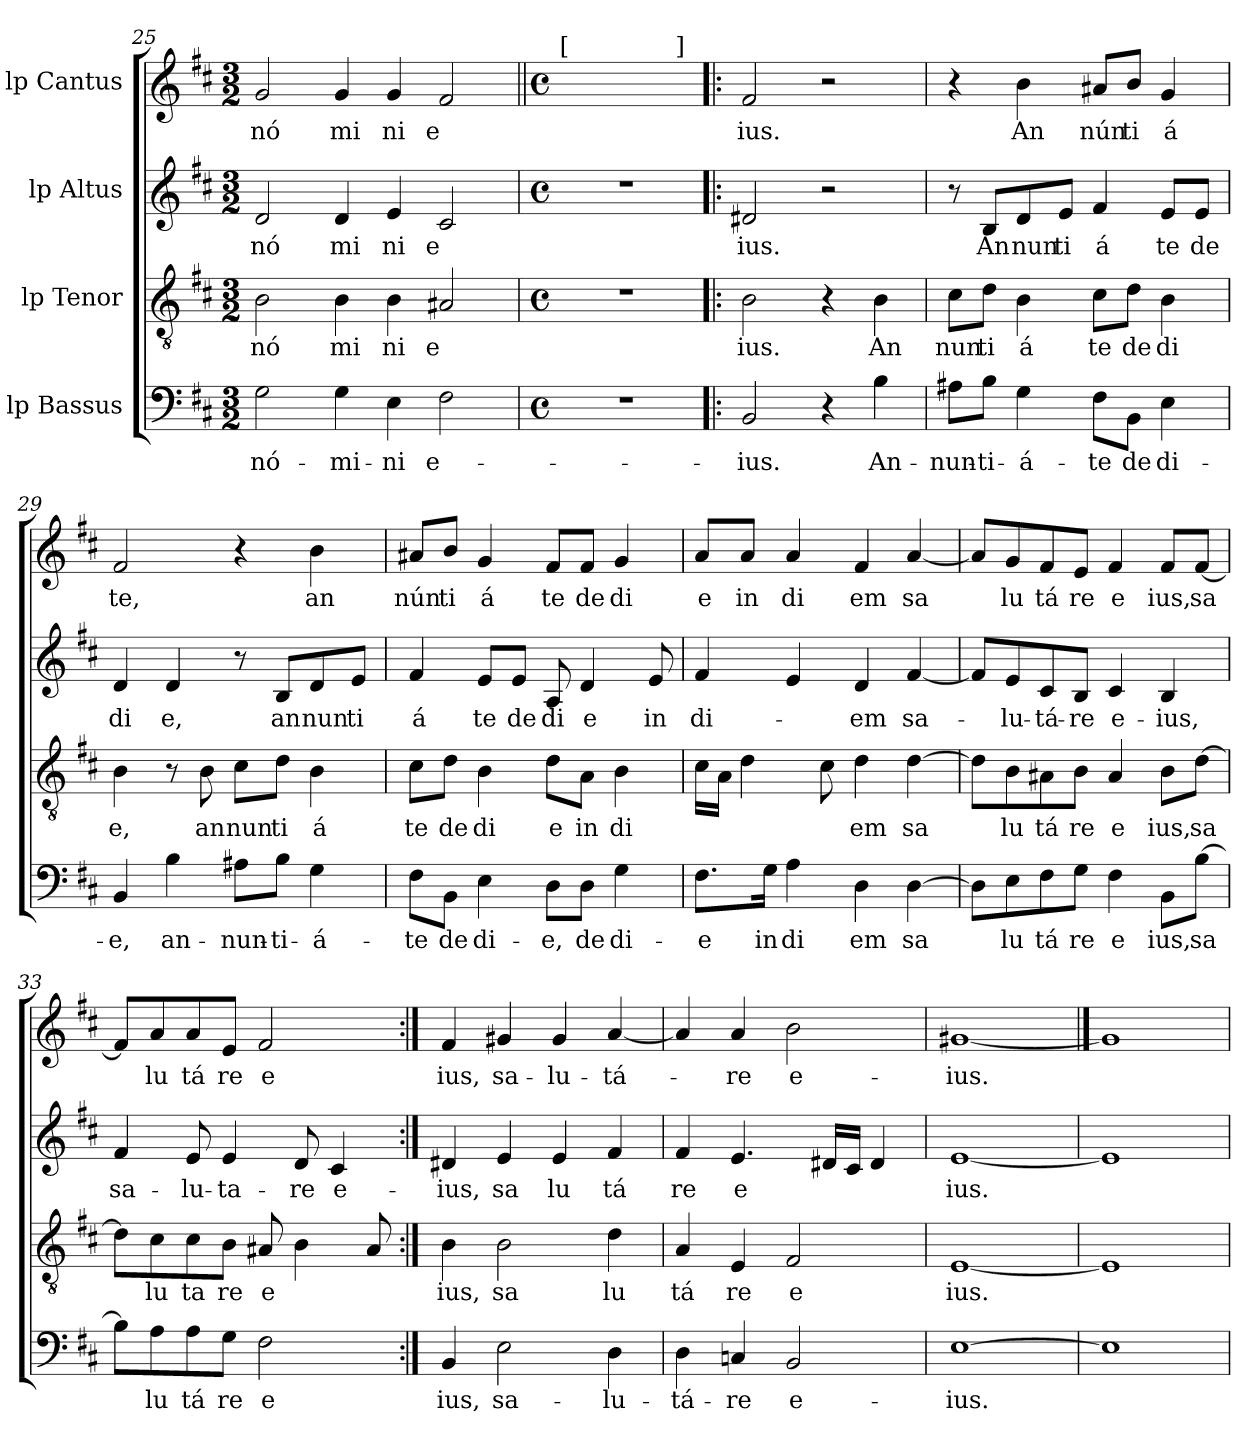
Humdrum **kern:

**kern	**text	**kern	**text	**kern	**text	**kern	**text
*part4	*part4	*part3	*part3	*part2	*part2	*part1	*part1
*staff4	*staff4	*staff3	*staff3	*staff2	*staff2	*staff1	*staff1
*I"lp Bassus	*	*I"lp Tenor	*	*I"lp Altus	*	*I"lp Cantus	*
*clefF4	*	*clefGv2	*	*clefG2	*	*clefG2	*
*k[f#c#]	*	*k[f#c#]	*	*k[f#c#]	*	*k[f#c#]	*
*D:	*	*D:	*	*D:	*	*D:	*
*M3/2	*	*M3/2	*	*M3/2	*	*M3/2	*
=25	=25	=25	=25	=25	=25	=25	=25
!	!LO:LY:b:cj	!	!LO:LY:b:cj	!	!LO:LY:b:cj	!	!LO:LY:b:cj
2G\	nó-	2B\	nó	2d/	nó	2g/	nó
!	!LO:LY:b:cj	!	!LO:LY:b:cj	!	!LO:LY:b:cj	!	!LO:LY:b:cj
4G\	-mi-	4B\	mi	4d/	mi	4g/	mi
!	!LO:LY:b:cj	!	!LO:LY:b:cj	!	!LO:LY:b:cj	!	!LO:LY:b:cj
4E\	-ni	4B\	ni	4e/	ni	4g/	ni
!	!LO:LY:b:cj	!	!LO:LY:b:cj	!	!LO:LY:b:cj	!	!LO:LY:b:cj
2F#\	e-	2A#X/	e	2c#/	e	2f#/	e
!!LO:LB:g=z
=26	=26||	=26	=26||	=26	=26||	=26||	=26||
*M4/4	*	*M4/4	*	*M4/4	*	*M4/4	*
*met(c)	*	*met(c)	*	*met(c)	*	*met(c)	*
*	*	*	*	*	*	*MM52	*
!	!	!	!	!	!	!LO:TX:a:t=[	!
1r	.	1r	.	1r	.	2...ryy	.
!	!	!	!	!	!	!LO:TX:a:t=]	!
.	.	.	.	.	.	16ryy	.
=27!|:	=27!|:	=27!|:	=27!|:	=27!|:	=27!|:	=27!|:	=27!|:
!	!LO:LY:b:cj	!	!LO:LY:b:cj	!	!LO:LY:b:cj	!	!LO:LY:b:cj
2BB/	-ius.	2B\	ius.	2d#X/	ius.	2f#/	ius.
4r	.	4r	.	2r	.	2r	.
!	!LO:LY:b:cj	!	!LO:LY:b:cj	!	!	!	!
4B\	An-	4B\	An	.	.	.	.
=28	=28	=28	=28	=28	=28	=28	=28
!	!LO:LY:b:cj	!	!LO:LY:b:cj	!	!	!	!
8A#X\L	-nun-	8c#\L	nun	8r	.	4r	.
!	!LO:LY:b:cj	!	!LO:LY:b:cj	!	!LO:LY:b:cj	!	!
8B\J	-ti-	8d\J	ti	8B/L	An	.	.
!	!LO:LY:b:cj	!	!LO:LY:b:cj	!	!LO:LY:b:cj	!	!LO:LY:b:cj
4G\	-á-	4B\	á	8d/	nun	4b\	An
!	!	!	!	!	!LO:LY:b:cj	!	!
.	.	.	.	8e/J	ti	.	.
!	!LO:LY:b:cj	!	!LO:LY:b:cj	!	!LO:LY:b:cj	!	!LO:LY:b:cj
8F#\L	-te	8c#\L	te	4f#/	á	8a#X/L	nún
!	!LO:LY:b:cj	!	!LO:LY:b:cj	!	!	!	!LO:LY:b:cj
8BB\J	de	8d\J	de	.	.	8b/J	ti
!	!LO:LY:b:cj	!	!LO:LY:b:cj	!	!LO:LY:b:cj	!	!LO:LY:b:cj
4E\	di-	4B\	di	8e/L	te	4g/	á
!	!	!	!	!	!LO:LY:b:cj	!	!
.	.	.	.	8e/J	de	.	.
=29	=29	=29	=29	=29	=29	=29	=29
!	!LO:LY:b:cj	!	!LO:LY:b:cj	!	!LO:LY:b:cj	!	!LO:LY:b:cj
4BB/	-e,	4B\	e,	4d/	di	2f#/	te,
!	!LO:LY:b:cj	!	!	!	!LO:LY:b:cj	!	!
4B\	an-	8r	.	4d/	e,	.	.
!	!	!	!LO:LY:b:cj	!	!	!	!
.	.	8B\	an	.	.	.	.
!	!LO:LY:b:cj	!	!LO:LY:b:cj	!	!	!	!
8A#X\L	-nun-	8c#\L	nun	8r	.	4r	.
!	!LO:LY:b:cj	!	!LO:LY:b:cj	!	!LO:LY:b:cj	!	!
8B\J	-ti-	8d\J	ti	8B/L	an	.	.
!	!LO:LY:b:cj	!	!LO:LY:b:cj	!	!LO:LY:b:cj	!	!LO:LY:b:cj
4G\	-á-	4B\	á	8d/	nun	4b\	an
!	!	!	!	!	!LO:LY:b:cj	!	!
.	.	.	.	8e/J	ti	.	.
=30	=30	=30	=30	=30	=30	=30	=30
!	!LO:LY:b:cj	!	!LO:LY:b:cj	!	!LO:LY:b:cj	!	!LO:LY:b:cj
8F#\L	-te	8c#\L	te	4f#/	á	8a#X/L	nún
!	!LO:LY:b:cj	!	!LO:LY:b:cj	!	!	!	!LO:LY:b:cj
8BB\J	de	8d\J	de	.	.	8b/J	ti
!	!LO:LY:b:cj	!	!LO:LY:b:cj	!	!LO:LY:b:cj	!	!LO:LY:b:cj
4E\	di-	4B\	di	8e/L	te	4g/	á
!	!	!	!	!	!LO:LY:b:cj	!	!
.	.	.	.	8e/J	de	.	.
!	!LO:LY:b:cj	!	!LO:LY:b:cj	!	!LO:LY:b:cj	!	!LO:LY:b:cj
8D\L	-e,	8d\L	e	8A/	di	8f#/L	te
!	!LO:LY:b:cj	!	!LO:LY:b:cj	!	!LO:LY:b:cj	!	!LO:LY:b:cj
8D\J	de	8A\J	in	4d/	e	8f#/J	de
!	!LO:LY:b:cj	!	!LO:LY:b:cj	!	!	!	!LO:LY:b:cj
4G\	di-	4B\	di	.	.	4g/	di
!	!	!	!	!	!LO:LY:b:cj	!	!
.	.	.	.	8e/	in	.	.
!!LO:LB:g=z
=31	=31	=31	=31	=31	=31	=31	=31
!	!LO:LY:b:cj	!	!	!	!LO:LY:b:cj	!	!LO:LY:b:cj
8.F#\L	-e	16c#\L	.	4f#/	di-	8a/L	e
.	.	16A\J	.	.	.	.	.
!	!	!	!	!	!	!	!LO:LY:b:cj
.	.	4d\	.	.	.	8a/J	in
!	!LO:LY:b:cj	!	!	!	!	!	!
16G\J	in	.	.	.	.	.	.
!	!LO:LY:b:cj	!	!	!	!	!	!LO:LY:b:cj
4A\	di	.	.	4e/	.	4a/	di
.	.	8c#\	.	.	.	.	.
!	!LO:LY:b:cj	!	!LO:LY:b:cj	!	!LO:LY:b:cj	!	!LO:LY:b:cj
4D\	em	4d\	em	4d/	-em	4f#/	em
!	!LO:LY:b:cj	!	!LO:LY:b:cj	!	!LO:LY:b:cj	!	!LO:LY:b:cj
[>4D\	sa	[>4d\	sa	[<4f#/	sa-	[<4a/	sa
=32	=32	=32	=32	=32	=32	=32	=32
8D\L]	.	8d\L]	.	8f#/L]	.	8a/L]	.
!	!LO:LY:b:cj	!	!LO:LY:b:cj	!	!LO:LY:b:cj	!	!LO:LY:b:cj
8E\	lu	8B\	lu	8e/	-lu-	8g/	lu
!	!LO:LY:b:cj	!	!LO:LY:b:cj	!	!LO:LY:b:cj	!	!LO:LY:b:cj
8F#\	tá	8A#X\	tá	8c#/	-tá-	8f#/	tá
!	!LO:LY:b:cj	!	!LO:LY:b:cj	!	!LO:LY:b:cj	!	!LO:LY:b:cj
8G\J	re	8B\J	re	8B/J	-re	8e/J	re
!	!LO:LY:b:cj	!	!LO:LY:b:cj	!	!LO:LY:b:cj	!	!LO:LY:b:cj
4F#\	e	4A#/	e	4c#/	e-	4f#/	e
!	!LO:LY:b:cj	!	!LO:LY:b:cj	!	!LO:LY:b:cj	!	!LO:LY:b:cj
8BB\L	ius,	8B\L	ius,	4B/	-ius,	8f#/L	ius,
!	!LO:LY:b:cj	!	!LO:LY:b:cj	!	!	!	!LO:LY:b:cj
[>8B\J	sa	[>8d\J	sa	.	.	[<8f#/J	sa
=33	=33	=33	=33	=33	=33	=33	=33
!	!	!	!	!	!LO:LY:b:cj	!	!
8B\L]	.	8d\L]	.	4f#/	sa-	8f#/L]	.
!	!LO:LY:b:cj	!	!LO:LY:b:cj	!	!	!	!LO:LY:b:cj
8A\	lu	8c#\	lu	.	.	8a/	lu
!	!LO:LY:b:cj	!	!LO:LY:b:cj	!	!LO:LY:b:cj	!	!LO:LY:b:cj
8A\	tá	8c#\	ta	8e/	-lu-	8a/	tá
!	!LO:LY:b:cj	!	!LO:LY:b:cj	!	!LO:LY:b:cj	!	!LO:LY:b:cj
8G\J	re	8B\J	re	4e/	-ta-	8e/J	re
!	!LO:LY:b:cj	!	!LO:LY:b:cj	!	!	!	!LO:LY:b:cj
2F#\	e	8A#X/	e	.	.	2f#/	e
!	!	!	!	!	!LO:LY:b:cj	!	!
.	.	4B\	.	8d/	-re	.	.
!	!	!	!	!	!LO:LY:b:cj	!	!
.	.	.	.	4c#/	e-	.	.
.	.	8A#/	.	.	.	.	.
!!LO:LB:g=z
=34:|!	=34:|!	=34:|!	=34:|!	=34:|!	=34:|!	=34:|!	=34:|!
!	!LO:LY:b:cj	!	!LO:LY:b:cj	!	!LO:LY:b:cj	!	!LO:LY:b:cj
4BB/	ius,	4B\	ius,	4d#X/	-ius,	4f#/	ius,
!	!LO:LY:b:cj	!	!LO:LY:b:cj	!	!LO:LY:b:cj	!	!LO:LY:b:cj
2E\	sa-	2B\	sa	4e/	sa	4g#X/	sa-
!	!	!	!	!	!LO:LY:b:cj	!	!LO:LY:b:cj
.	.	.	.	4e/	lu	4g#/	-lu-
!	!LO:LY:b:cj	!	!LO:LY:b:cj	!	!LO:LY:b:cj	!	!LO:LY:b:cj
4D\	-lu-	4d\	lu	4f#/	tá	[<4a/	-tá-
=35	=35	=35	=35	=35	=35	=35	=35
!	!LO:LY:b:cj	!	!LO:LY:b:cj	!	!LO:LY:b:cj	!	!
4D\	-tá-	4A/	tá	4f#/	re	4a/]	.
!	!LO:LY:b:cj	!	!LO:LY:b:cj	!	!LO:LY:b:cj	!	!LO:LY:b:cj
4Cn/	-re	4E/	re	4.e/	e	4a/	-re
!	!LO:LY:b:cj	!	!LO:LY:b:cj	!	!	!	!LO:LY:b:cj
2BB/	e-	2F#/	e	.	.	2b\	e-
.	.	.	.	16d#X/L	.	.	.
.	.	.	.	16c#/J	.	.	.
.	.	.	.	4d#/	.	.	.
=36	=36	=36	=36	=36	=36	=36	=36
!	!LO:LY:b:cj	!	!LO:LY:b:cj	!	!LO:LY:b:cj	!	!LO:LY:b:cj
[1E	-ius.	[1E	ius.	[1e	ius.	[1g#X	-ius.
=37	==37	=37	==37	=37	==37	==37	==37
1E]	.	1E]	.	1e]	.	1g#]	.
=	=	=	=	=	=	=	=
*-	*-	*-	*-	*-	*-	*-	*-
